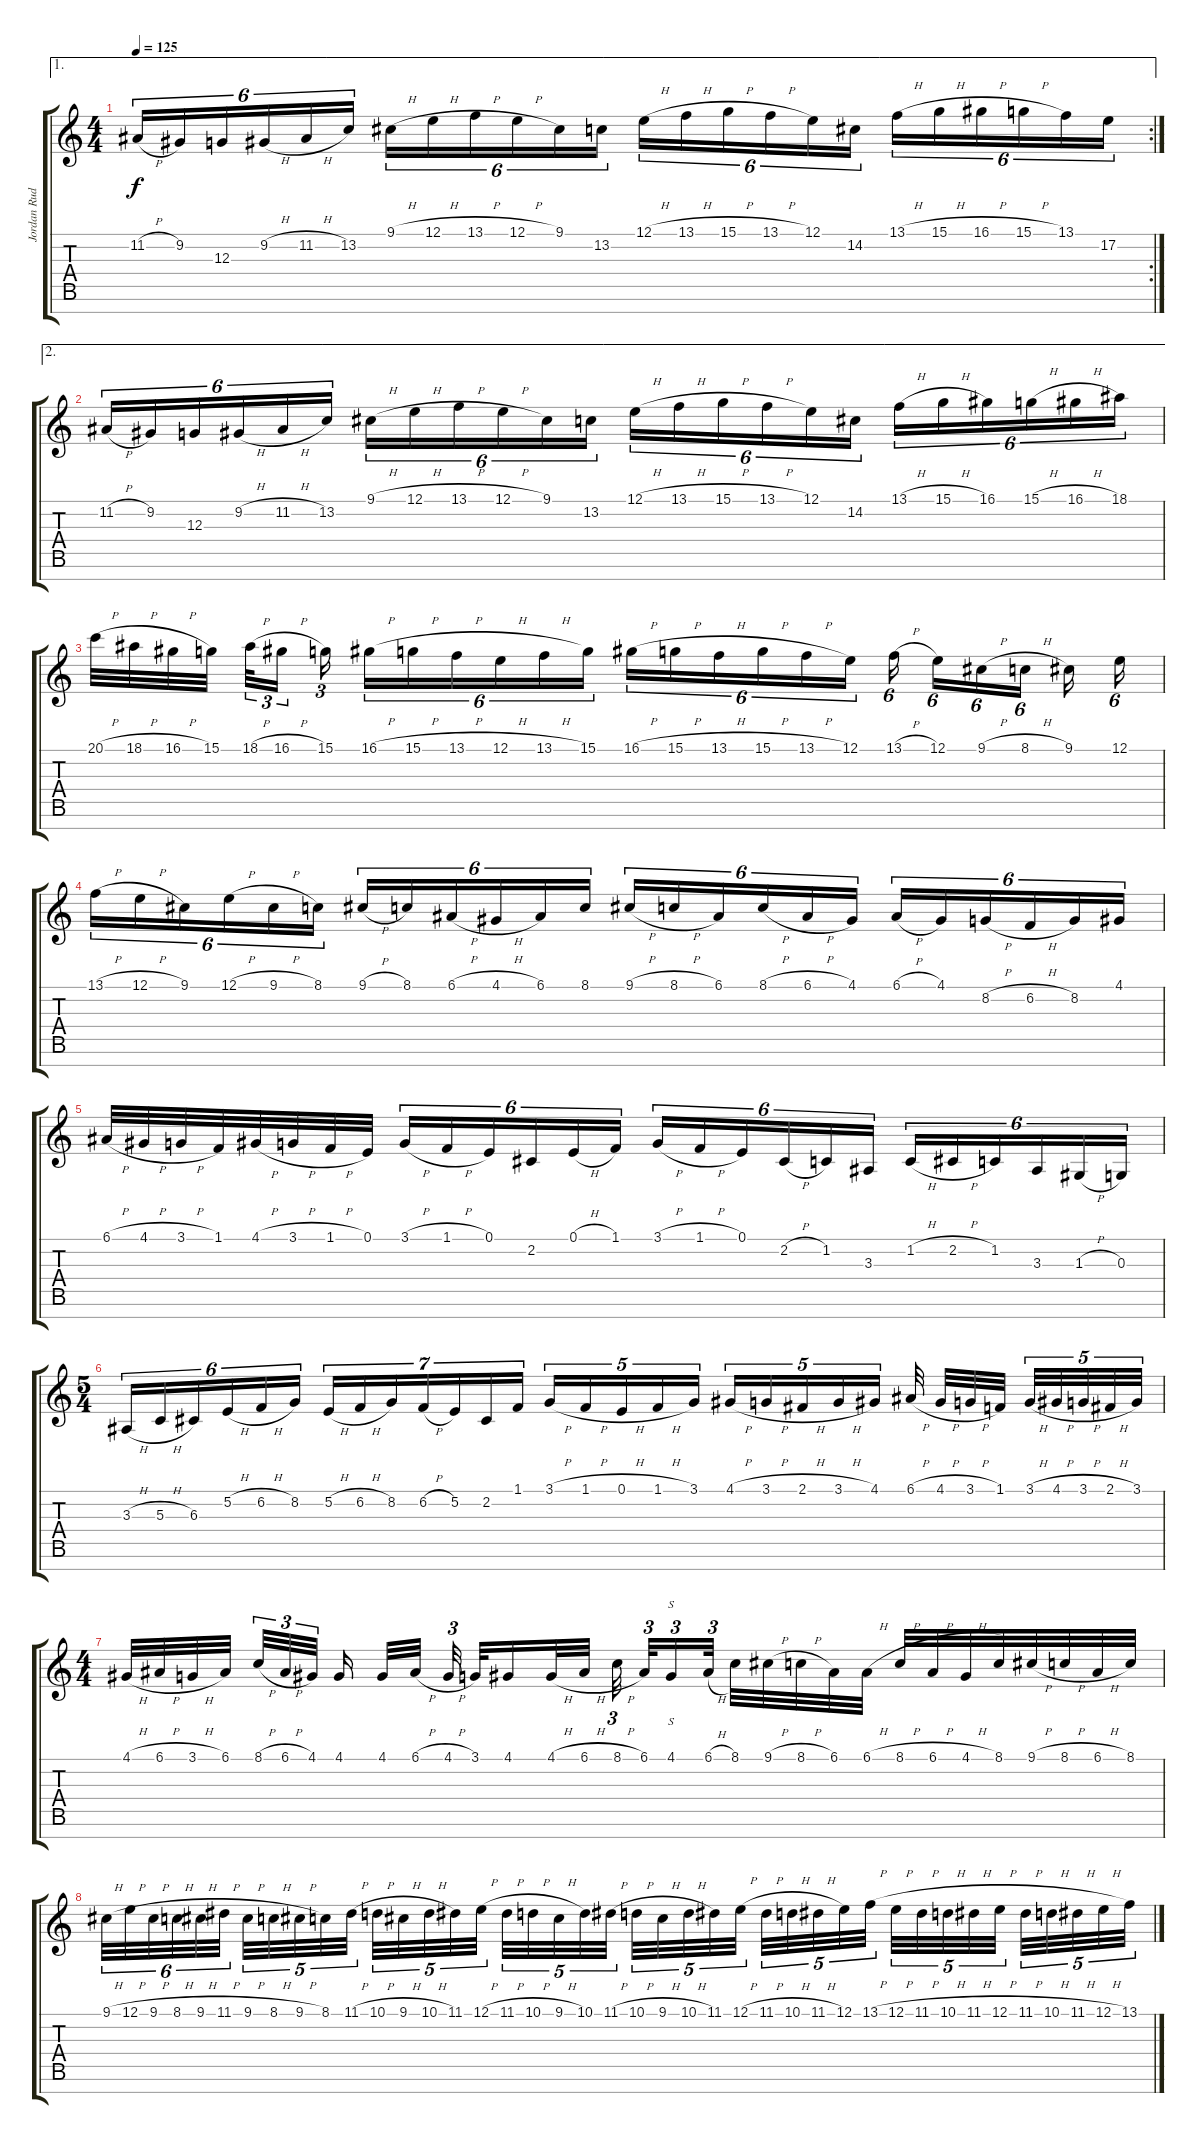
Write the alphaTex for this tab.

\track ("Jordan Rudess" "Jordan Rud") {instrument lead1square}
\staff {score tabs}
\tuning (E4 B3 G3 D3 A2 E2 B1) {hide}
\ae 1
\rc 2
\ts (4 4)
\tempo 125
\clef g2
\ks c
11.2{h}.16{tu (6 4) dy f} 9.2.16{tu (6 4)} 12.3.16{tu (6 4)} 9.2{h}.16{tu (6 4)} 11.2{h}.16{tu (6 4)} 13.2.16{tu (6 4)} 9.1{h}.16{tu (6 4)} 12.1{h}.16{tu (6 4)} 13.1{h}.16{tu (6 4)} 12.1{h}.16{tu (6 4)} 9.1.16{tu (6 4)} 13.2.16{tu (6 4)} 12.1{h}.16{tu (6 4)} 13.1{h}.16{tu (6 4)} 15.1{h}.16{tu (6 4)} 13.1{h}.16{tu (6 4)} 12.1.16{tu (6 4)} 14.2.16{tu (6 4)} 13.1{h}.16{tu (6 4)} 15.1{h}.16{tu (6 4)} 16.1{h}.16{tu (6 4)} 15.1{h}.16{tu (6 4)} 13.1.16{tu (6 4)} 17.2.16{tu (6 4)} |
\ae 2
11.2{h}.16{tu (6 4)} 9.2.16{tu (6 4)} 12.3.16{tu (6 4)} 9.2{h}.16{tu (6 4)} 11.2{h}.16{tu (6 4)} 13.2.16{tu (6 4)} 9.1{h}.16{tu (6 4)} 12.1{h}.16{tu (6 4)} 13.1{h}.16{tu (6 4)} 12.1{h}.16{tu (6 4)} 9.1.16{tu (6 4)} 13.2.16{tu (6 4)} 12.1{h}.16{tu (6 4)} 13.1{h}.16{tu (6 4)} 15.1{h}.16{tu (6 4)} 13.1{h}.16{tu (6 4)} 12.1.16{tu (6 4)} 14.2.16{tu (6 4)} 13.1{h}.16{tu (6 4)} 15.1{h}.16{tu (6 4)} 16.1.16{tu (6 4)} 15.1{h}.16{tu (6 4)} 16.1{h}.16{tu (6 4)} 18.1.16{tu (6 4)} |
20.1{h}.32 18.1{h}.32 16.1{h}.32 15.1.32 18.1{h}.32{tu (3 2)} 16.1{h}.16{tu (3 2)} 15.1.16{tu (3 2)} 16.1{h}.16{tu (6 4)} 15.1{h}.16{tu (6 4)} 13.1{h}.16{tu (6 4)} 12.1{h}.16{tu (6 4)} 13.1{h}.16{tu (6 4)} 15.1.16{tu (6 4)} 16.1{h}.16{tu (6 4)} 15.1{h}.16{tu (6 4)} 13.1{h}.16{tu (6 4)} 15.1{h}.16{tu (6 4)} 13.1{h}.16{tu (6 4)} 12.1.16{tu (6 4)} 13.1{h}.16{tu (6 4)} 12.1.16{tu (6 4)} 9.1{h}.16{tu (6 4)} 8.1{h}.16{tu (6 4)} 9.1.16 12.1.16{tu (6 4)} |
13.1{h}.16{tu (6 4)} 12.1{h}.16{tu (6 4)} 9.1.16{tu (6 4)} 12.1{h}.16{tu (6 4)} 9.1{h}.16{tu (6 4)} 8.1.16{tu (6 4)} 9.1{h}.16{tu (6 4)} 8.1.16{tu (6 4)} 6.1{h}.16{tu (6 4)} 4.1{h}.16{tu (6 4)} 6.1.16{tu (6 4)} 8.1.16{tu (6 4)} 9.1{h}.16{tu (6 4)} 8.1{h}.16{tu (6 4)} 6.1.16{tu (6 4)} 8.1{h}.16{tu (6 4)} 6.1{h}.16{tu (6 4)} 4.1.16{tu (6 4)} 6.1{h}.16{tu (6 4)} 4.1.16{tu (6 4)} 8.2{h}.16{tu (6 4)} 6.2{h}.16{tu (6 4)} 8.2.16{tu (6 4)} 4.1.16{tu (6 4)} |
6.1{h}.32 4.1{h}.32 3.1{h}.32 1.1.32 4.1{h}.32 3.1{h}.32 1.1{h}.32 0.1.32 3.1{h}.16{tu (6 4)} 1.1{h}.16{tu (6 4)} 0.1.16{tu (6 4)} 2.2.16{tu (6 4)} 0.1{h}.16{tu (6 4)} 1.1.16{tu (6 4)} 3.1{h}.16{tu (6 4)} 1.1{h}.16{tu (6 4)} 0.1.16{tu (6 4)} 2.2{h}.16{tu (6 4)} 1.2.16{tu (6 4)} 3.3.16{tu (6 4)} 1.2{h}.16{tu (6 4)} 2.2{h}.16{tu (6 4)} 1.2.16{tu (6 4)} 3.3.16{tu (6 4)} 1.3{h}.16{tu (6 4)} 0.3.16{tu (6 4)} |
\ts (5 4)
3.3{h}.16{tu (6 4)} 5.3{h}.16{tu (6 4)} 6.3.16{tu (6 4)} 5.2{h}.16{tu (6 4)} 6.2{h}.16{tu (6 4)} 8.2.16{tu (6 4)} 5.2{h}.16{tu (7 4)} 6.2{h}.16{tu (7 4)} 8.2.16{tu (7 4)} 6.2{h}.16{tu (7 4)} 5.2.16{tu (7 4)} 2.2.16{tu (7 4)} 1.1.16{tu (7 4)} 3.1{h}.16{tu (5 4)} 1.1{h}.16{tu (5 4)} 0.1{h}.16{tu (5 4)} 1.1{h}.16{tu (5 4)} 3.1.16{tu (5 4)} 4.1{h}.16{tu (5 4)} 3.1{h}.16{tu (5 4)} 2.1{h}.16{tu (5 4)} 3.1{h}.16{tu (5 4)} 4.1.16{tu (5 4)} 6.1{h}.32 4.1{h}.32 3.1{h}.32 1.1.32 3.1{h}.32{tu (5 4)} 4.1{h}.32{tu (5 4)} 3.1{h}.32{tu (5 4)} 2.1{h}.32{tu (5 4)} 3.1.32{tu (5 4)} |
\ts (4 4)
4.1{h}.32 6.1{h}.32 3.1{h}.32 6.1.32 8.1{h}.32{tu (3 2)} 6.1{h}.32{tu (3 2)} 4.1.32{tu (3 2)} 4.1.16 4.1.32 6.1{h}.32 4.1{h}.32{tu (3 2)} 3.1.32 4.1.16 4.1{h}.32 6.1{h}.32 8.1{h}.32{tu (3 2)} 6.1.32{tu (3 2)} 4.1.16{s tu (3 2)} 6.1{h}.32{tu (3 2)} 8.1.32 9.1{h}.32 8.1{h}.32 6.1.32 6.1{h}.32 8.1{h}.32 6.1{h}.32 4.1{h}.32 8.1.32 9.1{h}.32 8.1{h}.32 6.1{h}.32 8.1.32 |
9.1{h}.32{tu (6 4)} 12.1{h}.32{tu (6 4)} 9.1{h}.32{tu (6 4)} 8.1{h}.32{tu (6 4)} 9.1{h}.32{tu (6 4)} 11.1{h}.32{tu (6 4)} 9.1{h}.32{tu (5 4)} 8.1{h}.32{tu (5 4)} 9.1{h}.32{tu (5 4)} 8.1.32{tu (5 4)} 11.1{h}.32{tu (5 4)} 10.1{h}.32{tu (5 4)} 9.1{h}.32{tu (5 4)} 10.1{h}.32{tu (5 4)} 11.1.32{tu (5 4)} 12.1{h}.32{tu (5 4)} 11.1{h}.32{tu (5 4)} 10.1{h}.32{tu (5 4)} 9.1{h}.32{tu (5 4)} 10.1.32{tu (5 4)} 11.1{h}.32{tu (5 4)} 10.1{h}.32{tu (5 4)} 9.1{h}.32{tu (5 4)} 10.1{h}.32{tu (5 4)} 11.1.32{tu (5 4)} 12.1{h}.32{tu (5 4)} 11.1{h}.32{tu (5 4)} 10.1{h}.32{tu (5 4)} 11.1{h}.32{tu (5 4)} 12.1.32{tu (5 4)} 13.1{h}.32{tu (5 4)} 12.1{h}.32{tu (5 4)} 11.1{h}.32{tu (5 4)} 10.1{h}.32{tu (5 4)} 11.1{h}.32{tu (5 4)} 12.1{h}.32{tu (5 4)} 11.1{h}.32{tu (5 4)} 10.1{h}.32{tu (5 4)} 11.1{h}.32{tu (5 4)} 12.1{h}.32{tu (5 4)} 13.1.32{tu (5 4)}
